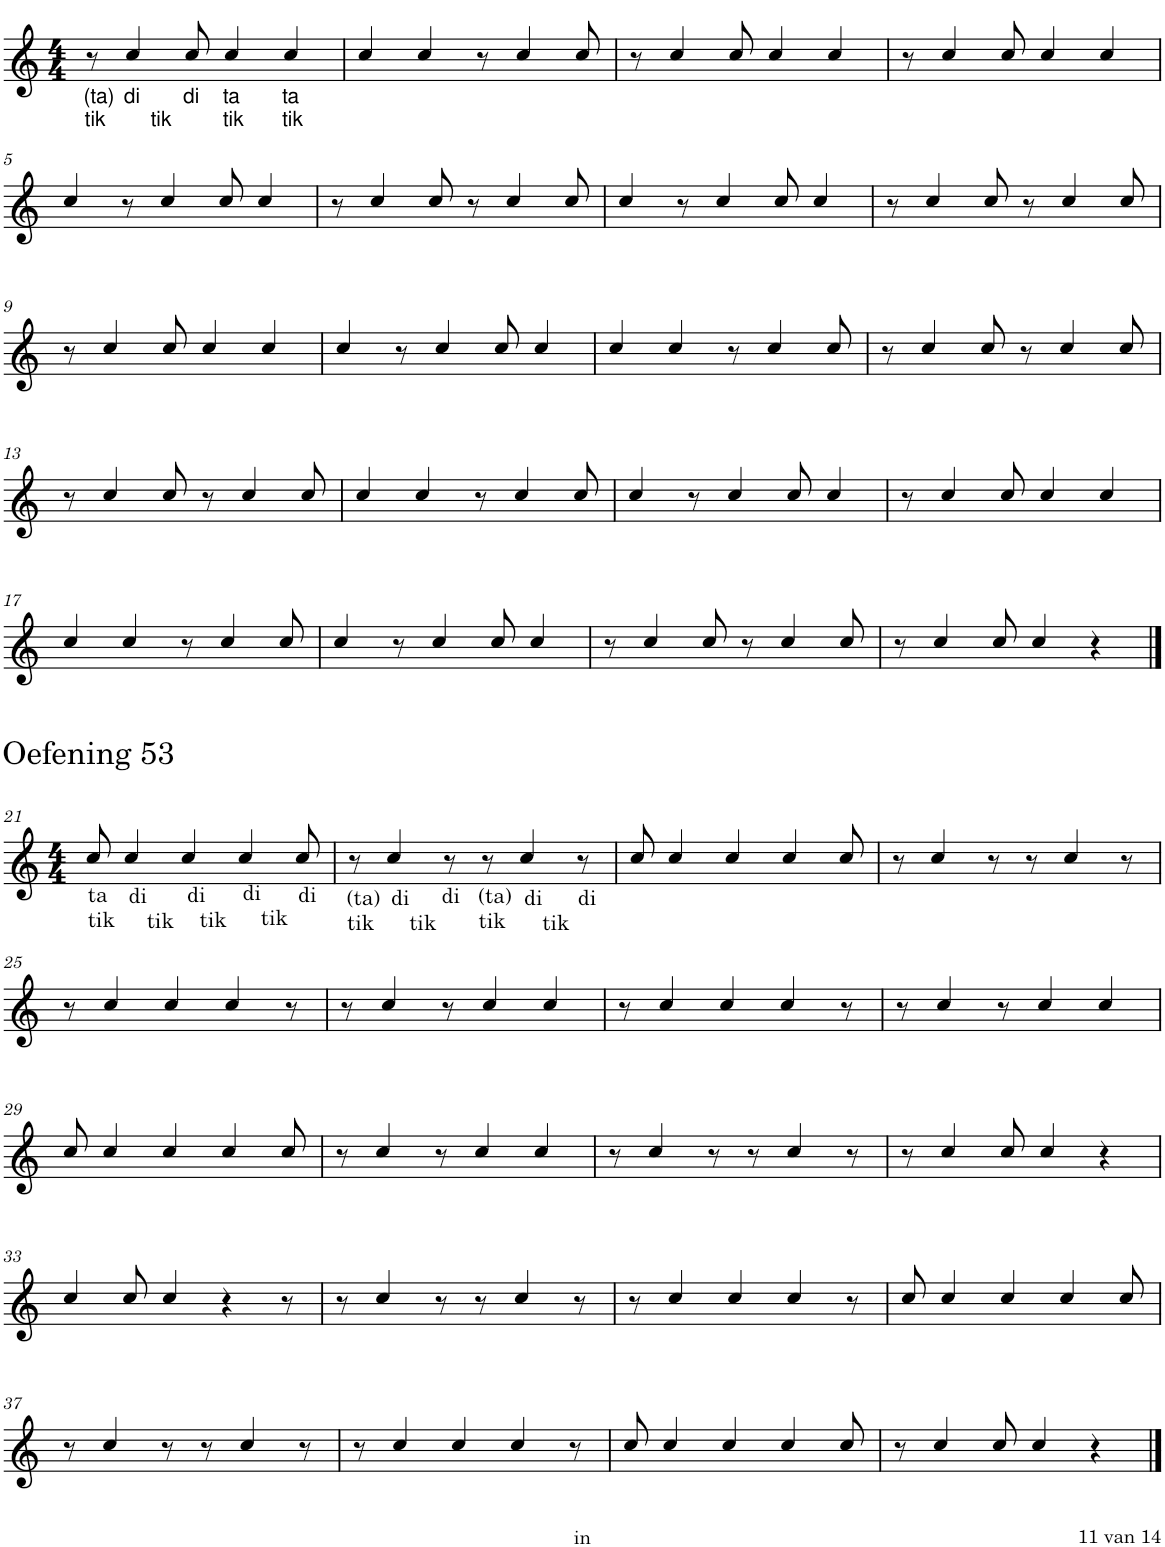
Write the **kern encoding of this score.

**kern
*part1
*staff1
*I"Piano
*I'Pno.
!!LO:PB:g=z
*clefG2
*k[]
*M4/4
=1
!LO:TX:b:t=(ta)
!LO:TX:b:t=tik
8r
!LO:TX:b:t=di
!LO:TX:b:t=tik
4cc/
!LO:TX:b:t=di
8cc/
!LO:TX:b:t=ta
!LO:TX:b:t=tik
4cc/
!LO:TX:b:t=ta
!LO:TX:b:t=tik
4cc/
=2
4cc/
4cc/
8r
4cc/
8cc/
=3
8r
4cc/
8cc/
4cc/
4cc/
=4
8r
4cc/
8cc/
4cc/
4cc/
!!LO:LB:g=z
=5
4cc/
8r
4cc/
8cc/
4cc/
=6
8r
4cc/
8cc/
8r
4cc/
8cc/
=7
4cc/
8r
4cc/
8cc/
4cc/
=8
8r
4cc/
8cc/
8r
4cc/
8cc/
!!LO:LB:g=z
=9
8r
4cc/
8cc/
4cc/
4cc/
=10
4cc/
8r
4cc/
8cc/
4cc/
=11
4cc/
4cc/
8r
4cc/
8cc/
=12
8r
4cc/
8cc/
8r
4cc/
8cc/
!!LO:LB:g=z
=13
8r
4cc/
8cc/
8r
4cc/
8cc/
=14
4cc/
4cc/
8r
4cc/
8cc/
=15
4cc/
8r
4cc/
8cc/
4cc/
=16
8r
4cc/
8cc/
4cc/
4cc/
!!LO:LB:g=z
=17
4cc/
4cc/
8r
4cc/
8cc/
=18
4cc/
8r
4cc/
8cc/
4cc/
=19
8r
4cc/
8cc/
8r
4cc/
8cc/
=20
8r
4cc/
8cc/
4cc/
4r
!!LO:LB:g=z
==21
*M4/4
!LO:TX:a:t=Oefening 53
!LO:TX:b:t=ta
!LO:TX:b:t=tik
8cc/
!LO:TX:b:t=di
!LO:TX:b:t=tik
4cc/
!LO:TX:b:t=di
!LO:TX:b:t=tik
4cc/
!LO:TX:b:t=di
!LO:TX:b:t=tik
4cc/
!LO:TX:b:t=di
8cc/
=22
!LO:TX:b:t=(ta)
!LO:TX:b:t=tik
8r
!LO:TX:b:t=di
!LO:TX:b:t=tik
4cc/
!LO:TX:b:t=di
8r
!LO:TX:b:t=(ta)
!LO:TX:b:t=tik
8r
!LO:TX:b:t=di
!LO:TX:b:t=tik
4cc/
!LO:TX:b:t=di
8r
=23
8cc/
4cc/
4cc/
4cc/
8cc/
=24
8r
4cc/
8r
8r
4cc/
8r
!!LO:LB:g=z
=25
8r
4cc/
4cc/
4cc/
8r
=26
8r
4cc/
8r
4cc/
4cc/
=27
8r
4cc/
4cc/
4cc/
8r
=28
8r
4cc/
8r
4cc/
4cc/
!!LO:LB:g=z
=29
8cc/
4cc/
4cc/
4cc/
8cc/
=30
8r
4cc/
8r
4cc/
4cc/
=31
8r
4cc/
8r
8r
4cc/
8r
=32
8r
4cc/
8cc/
4cc/
4r
!!LO:LB:g=z
=33
4cc/
8cc/
4cc/
4r
8r
=34
8r
4cc/
8r
8r
4cc/
8r
=35
8r
4cc/
4cc/
4cc/
8r
=36
8cc/
4cc/
4cc/
4cc/
8cc/
!!LO:LB:g=z
=37
8r
4cc/
8r
8r
4cc/
8r
=38
8r
4cc/
4cc/
4cc/
8r
=39
8cc/
4cc/
4cc/
4cc/
8cc/
=40
8r
4cc/
8cc/
4cc/
4r
==
*-
